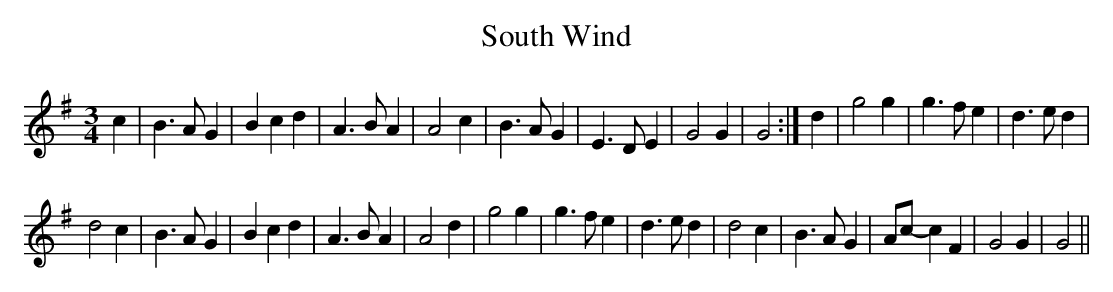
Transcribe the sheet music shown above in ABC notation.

X:1
T:South Wind
M:3/4
L:1/8
K:G
c2|B3A G2|B2 c2 d2|A3B A2|A4 c2|B3A G2|E3D E2|G4 G2|G4:|d2|g4 g2|g3f e2|d3e d2|
d4 c2|B3A G2|B2 c2 d2|A3B A2|A4 d2|g4 g2|g3f e2|d3e d2|d4 c2|B3A G2|Ac-c2 F2|G4 G2|G4||
